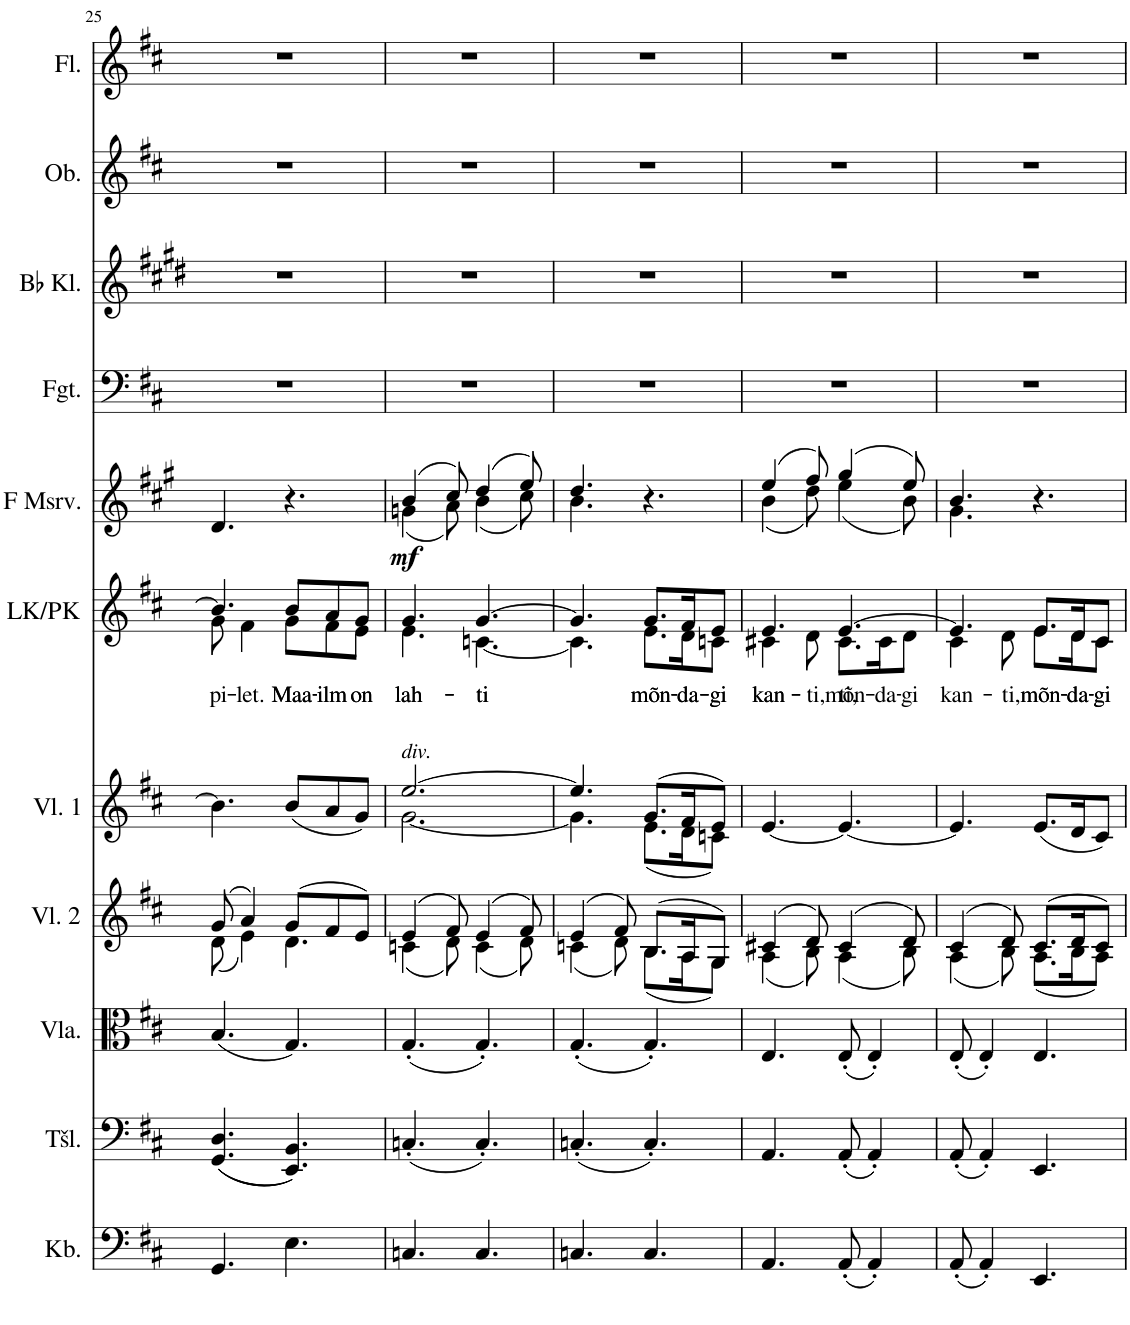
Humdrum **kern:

**kern	**kern	**kern	**kern	**kern	**kern	**text	**kern	**dynam	**kern	**kern	**kern	**kern
*part11	*part10	*part9	*part8	*part7	*part6	*part6	*part5	*part5	*part4	*part3	*part2	*part1
*staff11	*staff10	*staff9	*staff8	*staff7	*staff6	*staff6	*staff5	*staff5	*staff4	*staff3	*staff2	*staff1
*I"Kontrabass	*I"Tšello	*I"Vioola	*I"Viiul 2	*I"Viiul 1	*I"Laste- ja poistekoor	*	*I"Metsasarv F	*	*I"Fagott	*I"Bb klarnet	*I"Oboe	*I"Flööt
*I'Kb.	*I'Tšl.	*I'Vla.	*I'Vl. 2	*I'Vl. 1	*	*	*	*	*I'Fgt.	*I'Bb Kl.	*I'Ob.	*I'Fl.
!!LO:PB:g=z
*clefF4	*clefF4	*clefC3	*clefG2	*clefG2	*clefG2	*	*clefG2	*	*clefF4	*clefG2	*clefG2	*clefG2
*Trd7c12	*	*	*	*	*	*	*Trd4c7	*	*	*Trd1c2	*	*
*k[f#c#]	*k[f#c#]	*k[f#c#]	*k[f#c#]	*k[f#c#]	*k[f#c#]	*	*k[f#c#g#]	*	*k[f#c#]	*k[f#c#g#d#]	*k[f#c#]	*k[f#c#]
*M6/8	*M6/8	*M6/8	*M6/8	*M6/8	*M6/8	*	*M6/8	*	*M6/8	*M6/8	*M6/8	*M6/8
=25	=25	=25	=25	=25	=25	=25	=25	=25	=25	=25	=25	=25
*	*	*	*^	*	*^	*	*	*	*	*	*	*
!	!	!	!	!	!	!	!	!LO:LY:b	!	!	!	!	!	!
4.GG/	((4.GG/ 4.D/	(4.B/	(8g/	(8d\	4.b\]	4.b/]	8g\	pi-	4.d/	.	2.r	2.r	2.r	2.r
!	!	!	!	!	!	!	!	!LO:LY:b	!	!	!	!	!	!
.	.	.	4a/)	4e\)	.	.	4f#\	-let.	.	.	.	.	.	.
!	!	!	!	!	!	!	!	!LO:LY:b	!	!	!	!	!	!
!	!	!	!	!	!	!	!	!LO:LY:b	!	!	!	!	!	!
4.E\	4.EE/ 4.BB/))	4.G/)	(8g/L	4.d\	(8b/L	8b/L	8g\L	Maa-	4.r	.	.	.	.	.
!	!	!	!	!	!	!	!	!LO:LY:b	!	!	!	!	!	!
!	!	!	!	!	!	!	!	!LO:LY:b	!	!	!	!	!	!
.	.	.	8f#/	.	8a/	8a/	8f#\	-ilm	.	.	.	.	.	.
!	!	!	!	!	!	!	!	!LO:LY:b	!	!	!	!	!	!
!	!	!	!	!	!	!	!	!LO:LY:b	!	!	!	!	!	!
.	.	.	8e/J)	.	8g/J)	8g/J	8e\J	on	.	.	.	.	.	.
=26	=26	=26	=26	=26	=26	=26	=26	=26	=26	=26	=26	=26	=26	=26
*	*	*	*	*	*^	*	*	*	*	*	*	*	*	*
!	!	!	!	!	!LO:TX:a:i:t=div.	!	!	!	!	!	!	!	!	!	!
!	!	!	!	!	!	!	!	!	!LO:LY:b	!	!	!	!	!	!
!	!	!	!	!	!	!	!	!	!LO:LY:b	!	!LO:DY:b	!	!	!	!
*	*	*	*	*	*	*	*	*	*	*^	*	*	*	*	*
4.Cn/	(4.Cn'/	(4.G'/	(4e/	(4cn\	[2.ee/	[2.g\	4.g/	4.e\	lah-	(4b/	(4gn\	mf	2.r	2.r	2.r	2.r
.	.	.	8f#/)	8d\)	.	.	.	.	.	8cc#/)	8a\)	.	.	.	.	.
!	!	!	!	!	!	!	!	!	!LO:LY:b	!	!	!	!	!	!	!
!	!	!	!	!	!	!	!	!	!LO:LY:b	!	!	!	!	!	!	!
4.C/	4.C'/)	4.G'/)	(4e/	(4c\	.	.	[4.g/	[4.cn\	-ti	(4dd/	(4b\	.	.	.	.	.
.	.	.	8f#/)	8d\)	.	.	.	.	.	8ee/)	8cc#\)	.	.	.	.	.
=27	=27	=27	=27	=27	=27	=27	=27	=27	=27	=27	=27	=27	=27	=27	=27	=27
4.Cn/	(4.Cn'/	(4.G'/	(4e/	(4cn\	4.ee/]	4.g\]	4.g/]	4.c\]	.	4.dd/	4.b\	.	2.r	2.r	2.r	2.r
.	.	.	8f#/)	8d\)	.	.	.	.	.	.	.	.	.	.	.	.
!	!	!	!	!	!	!	!	!	!LO:LY:b	!	!	!	!	!	!	!
!	!	!	!	!	!	!	!	!	!LO:LY:b	!	!	!	!	!	!	!
4.C/	4.C'/)	4.G'/)	(8.B/L	(8.B\L	(8.g/L	(8.e\L	8.g/L	8.e\L	mõn-	4.r	4.ryy	.	.	.	.	.
!	!	!	!	!	!	!	!	!	!LO:LY:b	!	!	!	!	!	!	!
!	!	!	!	!	!	!	!	!	!LO:LY:b	!	!	!	!	!	!	!
.	.	.	16A/K	16A\K	16f#/K	16d\K	16f#/K	16d\K	-da-	.	.	.	.	.	.	.
!	!	!	!	!	!	!	!	!	!LO:LY:b	!	!	!	!	!	!	!
!	!	!	!	!	!	!	!	!	!LO:LY:b	!	!	!	!	!	!	!
.	.	.	8G/J)	8G\J)	8e/J)	8cn\J)	8e/J	8cn\J	-gi	.	.	.	.	.	.	.
=28	=28	=28	=28	=28	=28	=28	=28	=28	=28	=28	=28	=28	=28	=28	=28	=28
!	!	!	!	!	!	!	!	!	!LO:LY:b	!	!	!	!	!	!	!
!	!	!	!	!	!	!	!	!	!LO:LY:b	!	!	!	!	!	!	!
*	*	*	*	*	*v	*v	*	*	*	*	*	*	*	*	*	*
4.AA/	4.AA/	4.E/	(4c#X/	(4A\	[4.e/	4.e/	4c#X\	kan-	(4ee/	(4b\	.	2.r	2.r	2.r	2.r
!	!	!	!	!	!	!	!	!LO:LY:b	!	!	!	!	!	!	!
.	.	.	8d/)	8B\)	.	.	8d\	-ti,	8ff#/)	8dd\)	.	.	.	.	.
!	!	!	!	!	!	!	!	!LO:LY:b	!	!	!	!	!	!	!
!	!	!	!	!	!	!	!	!LO:LY:b	!	!	!	!	!	!	!
(8AA'/	(8AA'/	(8E'/	(4c#/	(4A\	4.e/_	[4.e/	8.c#\L	mõn-	(4gg#/	(4ee\	.	.	.	.	.
4AA'/)	4AA'/)	4E'/)	.	.	.	.	.	.	.	.	.	.	.	.	.
!	!	!	!	!	!	!	!	!LO:LY:b	!	!	!	!	!	!	!
.	.	.	.	.	.	.	16c#\K	-da-	.	.	.	.	.	.	.
!	!	!	!	!	!	!	!	!LO:LY:b	!	!	!	!	!	!	!
.	.	.	8d/)	8B\)	.	.	8d\J	-gi	8ee/)	8b\)	.	.	.	.	.
=29	=29	=29	=29	=29	=29	=29	=29	=29	=29	=29	=29	=29	=29	=29	=29
!	!	!	!	!	!	!	!	!LO:LY:b	!	!	!	!	!	!	!
(8AA'/	(8AA'/	(8E'/	(4c#/	(4A\	4.e/]	4.e/]	4c#\	kan-	4.b/	4.g#\	.	2.r	2.r	2.r	2.r
4AA'/)	4AA'/)	4E'/)	.	.	.	.	.	.	.	.	.	.	.	.	.
!	!	!	!	!	!	!	!	!LO:LY:b	!	!	!	!	!	!	!
.	.	.	8d/)	8B\)	.	.	8d\	-ti,	.	.	.	.	.	.	.
!	!	!	!	!	!	!	!	!LO:LY:b	!	!	!	!	!	!	!
!	!	!	!	!	!	!	!	!LO:LY:b	!	!	!	!	!	!	!
4.EE/	4.EE/	4.E/	(8.c#/L	(8.A\L	(8.e/L	8.e/L	8.e\L	mõn-	4.r	4.ryy	.	.	.	.	.
!	!	!	!	!	!	!	!	!LO:LY:b	!	!	!	!	!	!	!
!	!	!	!	!	!	!	!	!LO:LY:b	!	!	!	!	!	!	!
.	.	.	16d/K	16B\K	16d/K	16d/K	16d\K	-da-	.	.	.	.	.	.	.
!	!	!	!	!	!	!	!	!LO:LY:b	!	!	!	!	!	!	!
!	!	!	!	!	!	!	!	!LO:LY:b	!	!	!	!	!	!	!
.	.	.	8c#/J)	8A\J)	8c#/J)	8c#/J	8c#\J	-gi	.	.	.	.	.	.	.
*	*	*	*	*	*	*v	*v	*	*	*	*	*	*	*	*
*	*	*	*v	*v	*	*	*	*v	*v	*	*	*	*	*
=	=	=	=	=	=	=	=	=	=	=	=	=
*-	*-	*-	*-	*-	*-	*-	*-	*-	*-	*-	*-	*-
